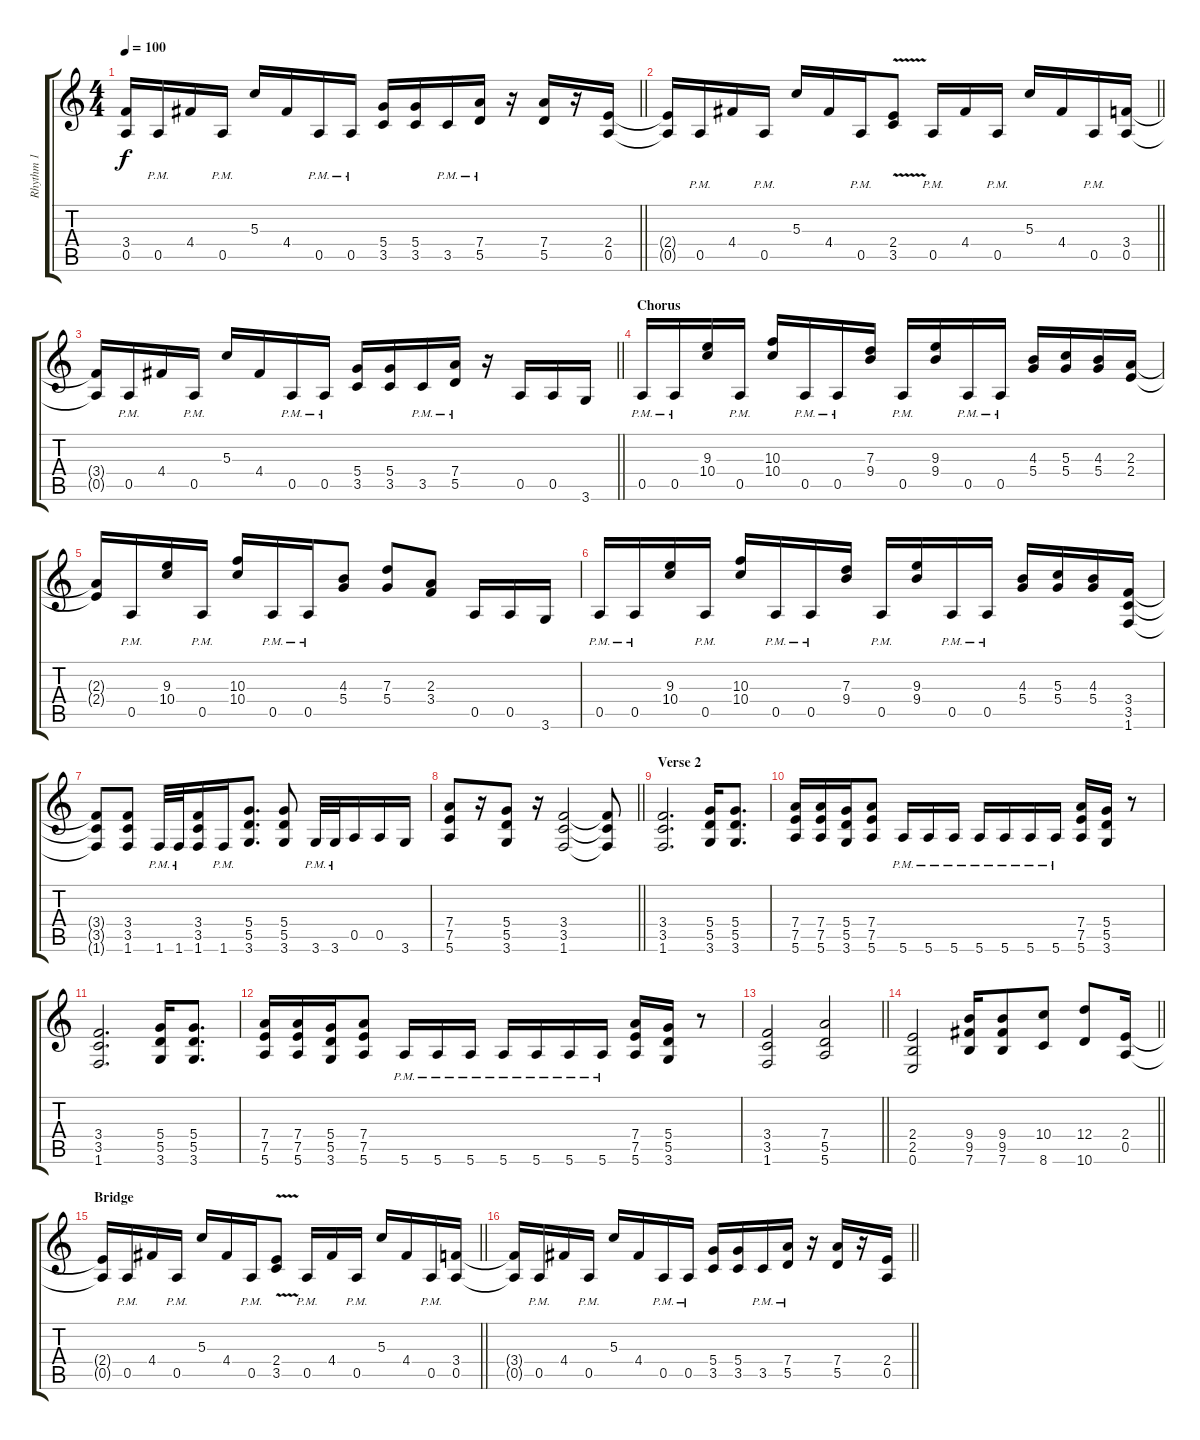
\track ("Rhythm 1" "Rhythm 1") {instrument distortionguitar}
\staff {score tabs}
\tuning (E4 B3 G3 D3 A2 E2) {hide}
\ts (4 4)
\tempo 100
\clef g2
\barLineRight lightlight
\ks c
(3.4{t} 0.5{t}).16{dy f} 0.5{pm}.16 4.4.16 0.5{pm}.16 5.3.16 4.4.16 0.5{pm}.16 0.5{pm}.16 (5.4 3.5).16 (5.4 3.5).16 3.5{pm}.16 (7.4 5.5{pm}).16 r.16 (7.4 5.5).16 r.16 (2.4 0.5).16 |
\barLineRight lightlight
(2.4{t} 0.5{t}).16 0.5{pm}.16 4.4.16 0.5{pm}.16 5.3.16 4.4.16 0.5{pm}.16 (2.4{v} 3.5{v}).8 0.5{pm}.16 4.4.16 0.5{pm}.16 5.3.16 4.4.16 0.5{pm}.16 (3.4 0.5).16 |
\barLineRight lightlight
(3.4{t} 0.5{t}).16 0.5{pm}.16 4.4.16 0.5{pm}.16 5.3.16 4.4.16 0.5{pm}.16 0.5{pm}.16 (5.4 3.5).16 (5.4 3.5).16 3.5{pm}.16 (7.4 5.5{pm}).16 r.16 0.5.16 0.5.16 3.6.16 |
\section ("" "Chorus")
0.5{pm}.16 0.5{pm}.16 (9.3 10.4).16 0.5{pm}.16 (10.3 10.4).16 0.5{pm}.16 0.5{pm}.16 (7.3 9.4).16 0.5{pm}.16 (9.3 9.4).16 0.5{pm}.16 0.5{pm}.16 (4.3 5.4).16 (5.3 5.4).16 (4.3 5.4).16 (2.3 2.4).16 |
(2.3{t} 2.4{t}).16 0.5{pm}.16 (9.3 10.4).16 0.5{pm}.16 (10.3 10.4).16 0.5{pm}.16 0.5{pm}.16 (4.3 5.4).8 (7.3 5.4).8 (2.3 3.4).8 0.5.16 0.5.16 3.6.16 |
0.5{pm}.16 0.5{pm}.16 (9.3 10.4).16 0.5{pm}.16 (10.3 10.4).16 0.5{pm}.16 0.5{pm}.16 (7.3 9.4).16 0.5{pm}.16 (9.3 9.4).16 0.5{pm}.16 0.5{pm}.16 (4.3 5.4).16 (5.3 5.4).16 (4.3 5.4).16 (3.4 3.5 1.6).16 |
(3.4{t} 3.5{t} 1.6{t}).8 (3.4 3.5 1.6).8 1.6{pm}.32 1.6{pm}.32 (3.4 3.5 1.6).16 1.6{pm}.16 (5.4 5.5 3.6).8{d} (5.4 5.5 3.6).8 3.6{pm}.32 3.6{pm}.32 0.5.16 0.5.16 3.6.16 |
\barLineRight lightlight
(7.4 7.5 5.6).8 r.16 (5.4 5.5 3.6).8 r.16 (3.4 3.5 1.6).2 (3.4{t} 3.5{t} 1.6{t}).8 |
\section ("" "Verse 2")
(3.4 3.5 1.6).2{d} (5.4 5.5 3.6).16 (5.4 5.5 3.6).8{d} |
(7.4 7.5 5.6).16 (7.4 7.5 5.6).16 (5.4 5.5 3.6).16 (7.4 7.5 5.6).8 5.6{pm}.16 5.6{pm}.16 5.6{pm}.16 5.6{pm}.16 5.6{pm}.16 5.6{pm}.16 5.6{pm}.16 (7.4 7.5 5.6).16 (5.4 5.5 3.6).16 r.8 |
(3.4 3.5 1.6).2{d} (5.4 5.5 3.6).16 (5.4 5.5 3.6).8{d} |
(7.4 7.5 5.6).16 (7.4 7.5 5.6).16 (5.4 5.5 3.6).16 (7.4 7.5 5.6).8 5.6{pm}.16 5.6{pm}.16 5.6{pm}.16 5.6{pm}.16 5.6{pm}.16 5.6{pm}.16 5.6{pm}.16 (7.4 7.5 5.6).16 (5.4 5.5 3.6).16 r.8 |
\barLineRight lightlight
(3.4 3.5 1.6).2 (7.4 5.5 5.6).2 |
\barLineRight lightlight
(2.4 2.5 0.6).2 (9.4 9.5 7.6).16 (9.4 9.5 7.6).8 (10.4 8.6).8 (12.4 10.6).8 (2.4 0.5).16 |
\section ("" "Bridge")
\barLineRight lightlight
(2.4{t} 0.5{t}).16 0.5{pm}.16 4.4.16 0.5{pm}.16 5.3.16 4.4.16 0.5{pm}.16 (2.4{v} 3.5{v}).8 0.5{pm}.16 4.4.16 0.5{pm}.16 5.3.16 4.4.16 0.5{pm}.16 (3.4 0.5).16 |
\barLineRight lightlight
(3.4{t} 0.5{t}).16 0.5{pm}.16 4.4.16 0.5{pm}.16 5.3.16 4.4.16 0.5{pm}.16 0.5{pm}.16 (5.4 3.5).16 (5.4 3.5).16 3.5{pm}.16 (7.4 5.5{pm}).16 r.16 (7.4 5.5).16 r.16 (2.4 0.5).16
